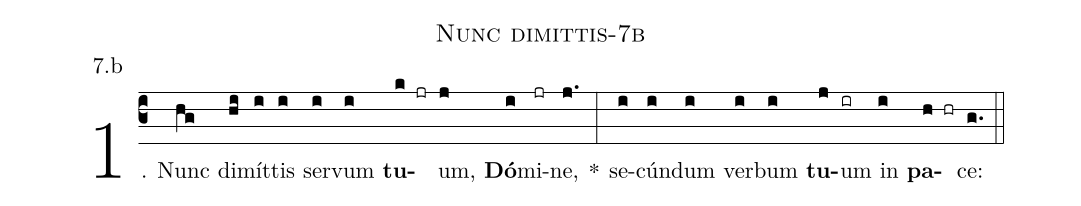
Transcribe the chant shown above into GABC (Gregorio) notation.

name: Nunc dimittis-7b;
annotation: 7.b;
%%
(c3)1. Nunc(hg) di(hi)mít(i)tis(i) ser(i)vum(i) <b>tu</b>(k jr)um,(j) <b>Dó</b>(i)mi(jr)ne,(j.) *(:) se(i)cún(i)dum(i) ver(i)bum(i) <b>tu</b>(j)um(ir) in(i) <b>pa</b>(h hr)ce:(g.) (::)
